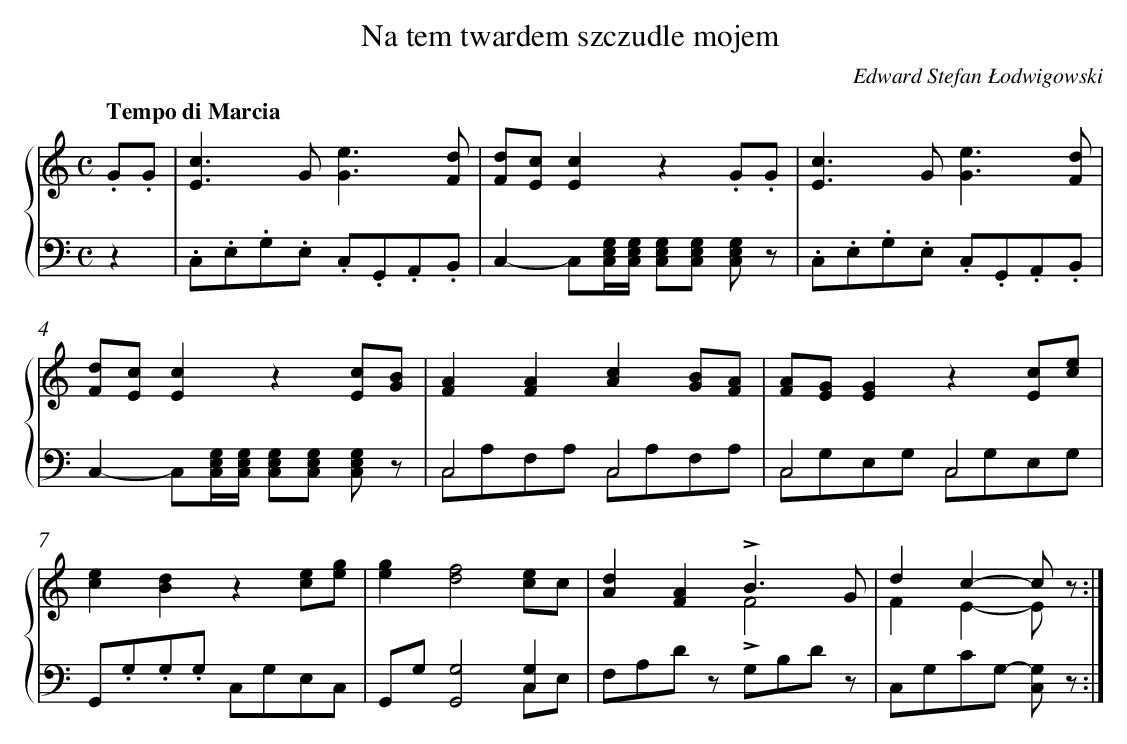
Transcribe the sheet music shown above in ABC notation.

X:1
T: Na tem twardem szczudle mojem
C: Edward Stefan Łodwigowski
L: 1/8
M: C
Q: "Tempo di Marcia"
%%staves {1 2}
V: 1 clef=treble
V: 2 clef=bass
K: C
[V:1] .G.G [I:setbarnb 1]|
[V:2] z2 |
[V:1] [c2E2]>G2[e3G3][dF] |
[V:2] .C,.E,.G,.E, .C,.G,,.A,,.B,, |
[V:1] [dF][cE][c2E2]z2.G.G |
[V:2] C,2-C,[G,/E,/C,/][G,/E,/C,/] [G,E,C,][G,E,C,] [G,E,C,] z |
[V:1] [c2E2]>G2[e3G3][dF] |
[V:2] .C,.E,.G,.E, .C,.G,,.A,,.B,, |
[V:1] [dF][cE][c2E2]z2[cE][BG] |
[V:2] C,2-C,[G,/E,/C,/][G,/E,/C,/] [G,E,C,][G,E,C,] [G,E,C,] z |
[V:1] [A2F2][A2F2][c2A2][BG][AF] |
[V:2] C,4C,4 & C,A,F,A, C,A,F,A, |
[V:1] [AF][GE][G2E2]z2[cE][ec] |
[V:2] C,4C,4 & C,G,E,G, C,G,E,G, |
[V:1] [e2c2][d2B2]z2[ec][ge] |
[V:2] G,,.G,.G,.G, C,G,E,C, |
[V:1] [g2e2][f4d4][ec]c |
[V:2] G,,G,[G,4G,,4][G,2C,2] & x2x4C,E, |
[V:1] [d2A2][A2F2]!accent!B3G & x4!accent!F4 |
[V:2] F,A,D z G,B,D z |
[V:1] d2c2-c z & F2E2-E z :|]
[V:2] C,G,CG,- [G,C,] z :|]
